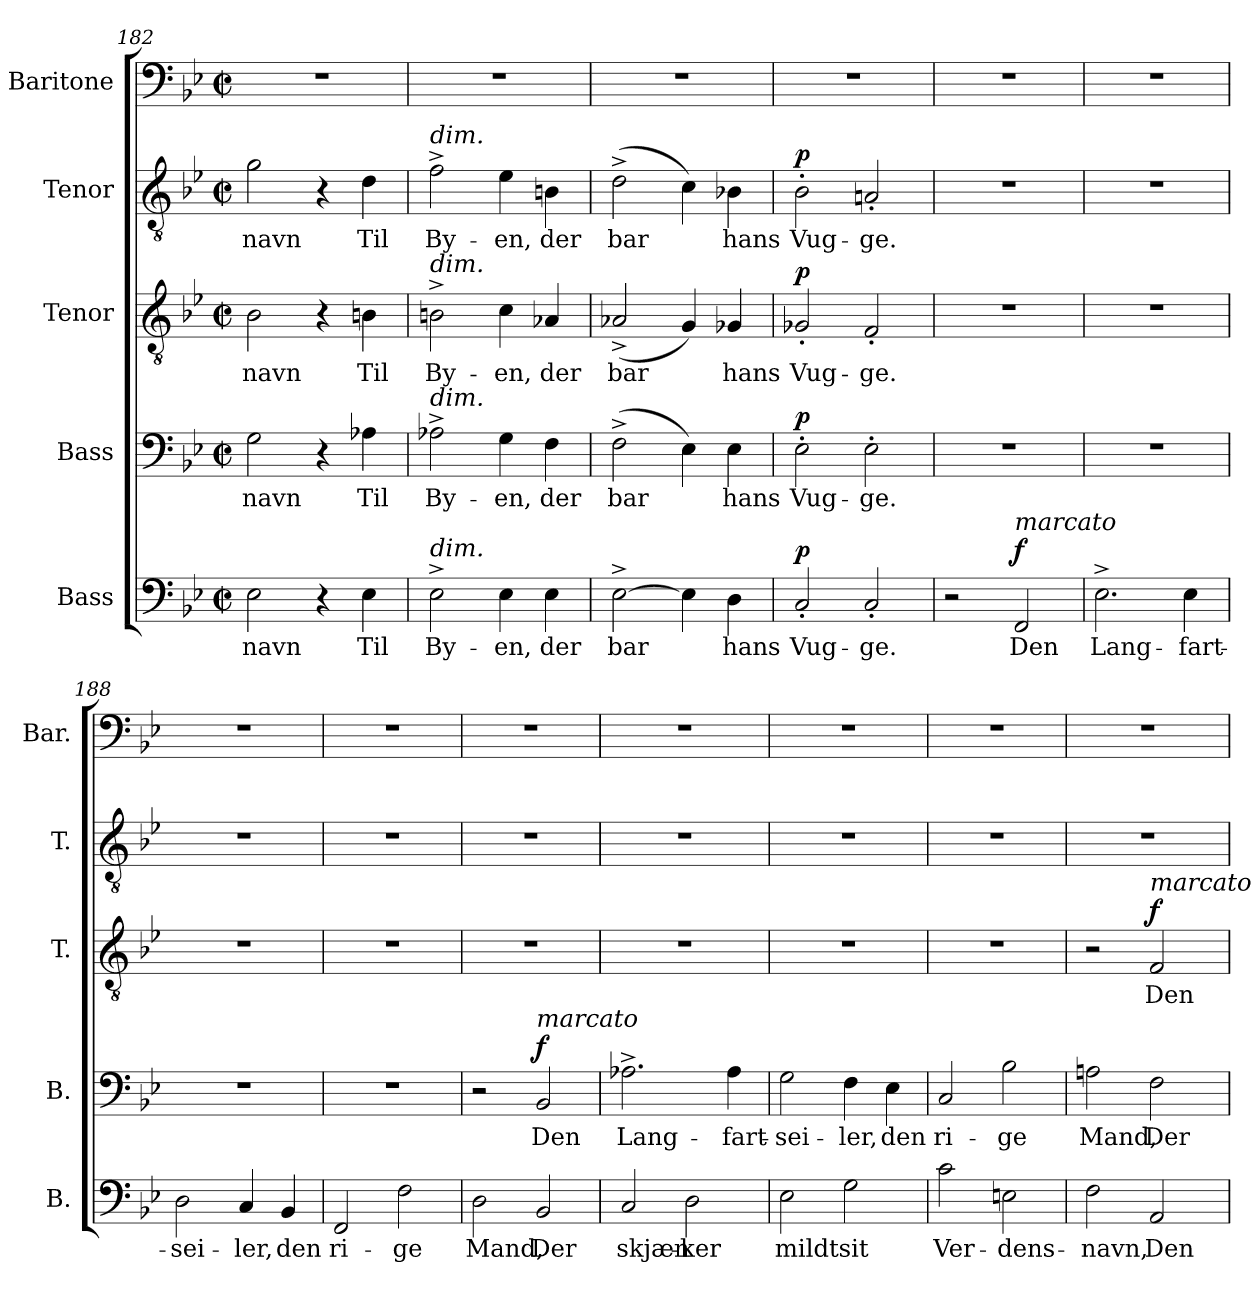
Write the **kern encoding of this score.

**kern	**text	**dynam	**kern	**text	**dynam	**kern	**text	**dynam	**kern	**text	**dynam	**kern
*part5	*part5	*part5	*part4	*part4	*part4	*part3	*part3	*part3	*part2	*part2	*part2	*part1
*staff5	*staff5	*staff5	*staff4	*staff4	*staff4	*staff3	*staff3	*staff3	*staff2	*staff2	*staff2	*staff1
*I"Bass	*	*	*I"Bass	*	*	*I"Tenor	*	*	*I"Tenor	*	*	*I"Baritone
*I'B.	*	*	*I'B.	*	*	*I'T.	*	*	*I'T.	*	*	*I'Bar.
*clefF4	*	*	*clefF4	*	*	*clefGv2	*	*	*clefGv2	*	*	*clefF4
*k[b-e-]	*	*	*k[b-e-]	*	*	*k[b-e-]	*	*	*k[b-e-]	*	*	*k[b-e-]
*M2/2	*	*	*M2/2	*	*	*M2/2	*	*	*M2/2	*	*	*M2/2
*met(c|)	*	*	*met(c|)	*	*	*met(c|)	*	*	*met(c|)	*	*	*met(c|)
=182	=182	=182	=182	=182	=182	=182	=182	=182	=182	=182	=182	=182
!	!LO:LY:b	!	!	!LO:LY:b	!	!	!LO:LY:b	!	!	!LO:LY:b	!	!
2E-\	-navn	.	2G\	-navn	.	2B-\	-navn	.	2g\	-navn	.	1r
4r	.	.	4r	.	.	4r	.	.	4r	.	.	.
!	!LO:LY:b	!	!	!LO:LY:b	!	!	!LO:LY:b	!	!	!LO:LY:b	!	!
4E-\	Til	.	4A-X\	Til	.	4Bn\	Til	.	4d\	Til	.	.
=183	=183	=183	=183	=183	=183	=183	=183	=183	=183	=183	=183	=183
!	!	!	!	!	!	!	!	!	!LO:TX:a:i:t=dim.	!	!	!
!	!	!	!	!	!	!LO:TX:a:i:t=dim.	!	!	!	!	!	!
!	!	!	!LO:TX:a:i:t=dim.	!	!	!	!	!	!	!	!	!
!LO:TX:a:i:t=dim.	!	!	!	!	!	!	!	!	!	!	!	!
!	!LO:LY:b	!	!	!LO:LY:b	!	!	!LO:LY:b	!	!	!LO:LY:b	!	!
2E-^\	By-	.	2A-X^\	By-	.	2Bn^\	By-	.	2f^\	By-	.	1r
!	!LO:LY:b	!	!	!LO:LY:b	!	!	!LO:LY:b	!	!	!LO:LY:b	!	!
4E-\	-en,	.	4G\	-en,	.	4c\	-en,	.	4e-\	-en,	.	.
!	!LO:LY:b	!	!	!LO:LY:b	!	!	!LO:LY:b	!	!	!LO:LY:b	!	!
4E-\	der	.	4F\	der	.	4A-X/	der	.	4Bn\	der	.	.
=184	=184	=184	=184	=184	=184	=184	=184	=184	=184	=184	=184	=184
!	!LO:LY:b	!	!	!LO:LY:b	!	!	!LO:LY:b	!	!	!LO:LY:b	!	!
[2E-^\	bar	.	(>2F^\	bar	.	(<2A-X^/	bar	.	(>2d^\	bar	.	1r
4E-\]	.	.	4E-\)	.	.	4G/)	.	.	4c\)	.	.	.
!	!LO:LY:b	!	!	!LO:LY:b	!	!	!LO:LY:b	!	!	!LO:LY:b	!	!
4D\	hans	.	4E-\	hans	.	4G-X/	hans	.	4B-X\	hans	.	.
=185	=185	=185	=185	=185	=185	=185	=185	=185	=185	=185	=185	=185
!	!LO:LY:b	!LO:DY:a	!	!LO:LY:b	!LO:DY:a	!	!LO:LY:b	!LO:DY:a	!	!LO:LY:b	!LO:DY:a	!
2C'/	Vug-	p	2E-'\	Vug-	p	2G-X'/	Vug-	p	2B-'\	Vug-	p	1r
!	!LO:LY:b	!	!	!LO:LY:b	!	!	!LO:LY:b	!	!	!LO:LY:b	!	!
2C'/	-ge.	.	2E-'\	-ge.	.	2F'/	-ge.	.	2An'/	-ge.	.	.
=186	=186	=186	=186	=186	=186	=186	=186	=186	=186	=186	=186	=186
2r	.	.	1r	.	.	1r	.	.	1r	.	.	1r
!LO:TX:a:i:t=marcato	!	!	!	!	!	!	!	!	!	!	!	!
!	!LO:LY:b	!LO:DY:a	!	!	!	!	!	!	!	!	!	!
2FF/	Den	f	.	.	.	.	.	.	.	.	.	.
=187	=187	=187	=187	=187	=187	=187	=187	=187	=187	=187	=187	=187
!	!LO:LY:b	!	!	!	!	!	!	!	!	!	!	!
2.E-^\	Lang-	.	1r	.	.	1r	.	.	1r	.	.	1r
!	!LO:LY:b	!	!	!	!	!	!	!	!	!	!	!
4E-\	-fart-	.	.	.	.	.	.	.	.	.	.	.
=188	=188	=188	=188	=188	=188	=188	=188	=188	=188	=188	=188	=188
!	!LO:LY:b	!	!	!	!	!	!	!	!	!	!	!
2D\	-sei-	.	1r	.	.	1r	.	.	1r	.	.	1r
!	!LO:LY:b	!	!	!	!	!	!	!	!	!	!	!
4C/	-ler,	.	.	.	.	.	.	.	.	.	.	.
!	!LO:LY:b	!	!	!	!	!	!	!	!	!	!	!
4BB-/	den	.	.	.	.	.	.	.	.	.	.	.
=189	=189	=189	=189	=189	=189	=189	=189	=189	=189	=189	=189	=189
!	!LO:LY:b	!	!	!	!	!	!	!	!	!	!	!
2FF/	ri-	.	1r	.	.	1r	.	.	1r	.	.	1r
!	!LO:LY:b	!	!	!	!	!	!	!	!	!	!	!
2F\	-ge	.	.	.	.	.	.	.	.	.	.	.
!!LO:PB:g=z
=190	=190	=190	=190	=190	=190	=190	=190	=190	=190	=190	=190	=190
!	!LO:LY:b	!	!	!	!	!	!	!	!	!	!	!
2D\	Mand,	.	2r	.	.	1r	.	.	1r	.	.	1r
!	!	!	!LO:TX:a:i:t=marcato	!	!	!	!	!	!	!	!	!
!	!LO:LY:b	!	!	!LO:LY:b	!LO:DY:a	!	!	!	!	!	!	!
2BB-/	Der	.	2BB-/	Den	f	.	.	.	.	.	.	.
=191	=191	=191	=191	=191	=191	=191	=191	=191	=191	=191	=191	=191
!	!LO:LY:b	!	!	!LO:LY:b	!	!	!	!	!	!	!	!
2C/	skjæn-	.	2.A-X^\	Lang-	.	1r	.	.	1r	.	.	1r
!	!LO:LY:b	!	!	!	!	!	!	!	!	!	!	!
2D\	-ker	.	.	.	.	.	.	.	.	.	.	.
!	!	!	!	!LO:LY:b	!	!	!	!	!	!	!	!
.	.	.	4A-\	-fart-	.	.	.	.	.	.	.	.
=192	=192	=192	=192	=192	=192	=192	=192	=192	=192	=192	=192	=192
!	!LO:LY:b	!	!	!LO:LY:b	!	!	!	!	!	!	!	!
2E-\	mildt	.	2G\	-sei-	.	1r	.	.	1r	.	.	1r
!	!LO:LY:b	!	!	!LO:LY:b	!	!	!	!	!	!	!	!
2G\	sit	.	4F\	-ler,	.	.	.	.	.	.	.	.
!	!	!	!	!LO:LY:b	!	!	!	!	!	!	!	!
.	.	.	4E-\	den	.	.	.	.	.	.	.	.
=193	=193	=193	=193	=193	=193	=193	=193	=193	=193	=193	=193	=193
!	!LO:LY:b	!	!	!LO:LY:b	!	!	!	!	!	!	!	!
2c\	Ver-	.	2C/	ri-	.	1r	.	.	1r	.	.	1r
!	!LO:LY:b	!	!	!LO:LY:b	!	!	!	!	!	!	!	!
2En\	-dens-	.	2B-\	-ge	.	.	.	.	.	.	.	.
=194	=194	=194	=194	=194	=194	=194	=194	=194	=194	=194	=194	=194
!	!LO:LY:b	!	!	!LO:LY:b	!	!	!	!	!	!	!	!
2F\	-navn,	.	2An\	Mand,	.	2r	.	.	1r	.	.	1r
!	!	!	!	!	!	!LO:TX:a:i:t=marcato	!	!	!	!	!	!
!	!LO:LY:b	!	!	!LO:LY:b	!	!	!LO:LY:b	!LO:DY:a	!	!	!	!
2AA/	Den	.	2F\	Der	.	2F/	Den	f	.	.	.	.
=	=	=	=	=	=	=	=	=	=	=	=	=
*-	*-	*-	*-	*-	*-	*-	*-	*-	*-	*-	*-	*-
